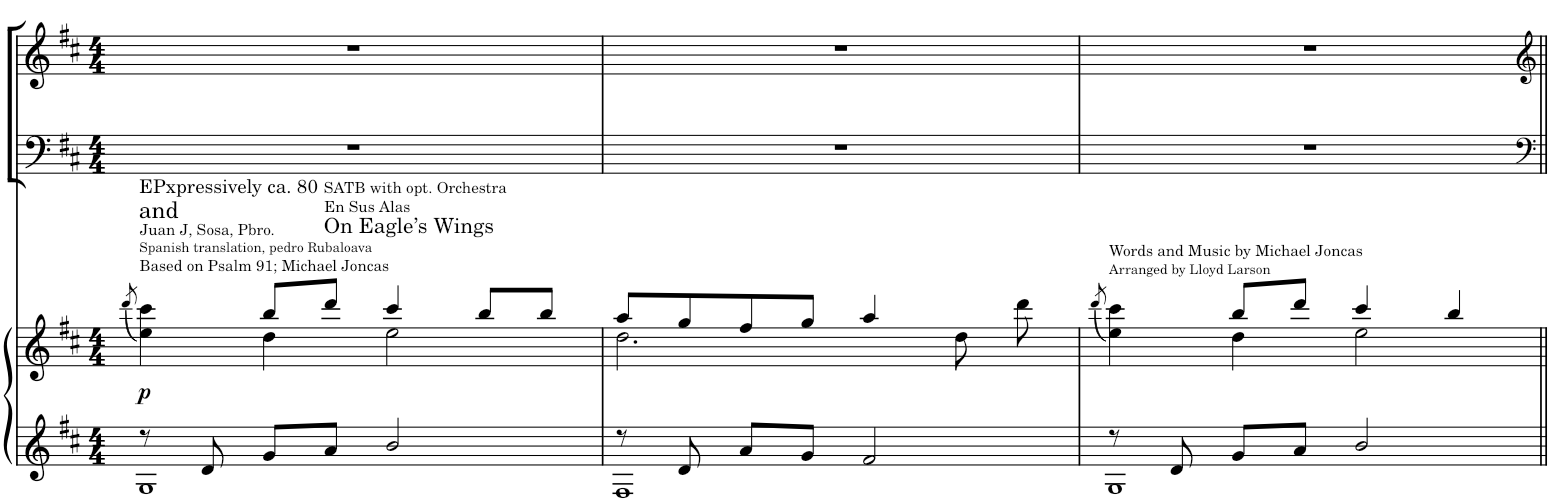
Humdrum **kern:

**kern	**kern	**dynam	**kern	**kern
*part3	*part3	*part3	*part2	*part1
*staff4	*staff3	*staff3/4	*staff2	*staff1
*I"Midi_1	*	*	*I"Midi_1	*I"Midi_1
*clefG2	*clefG2	*	*clefF4	*clefG2
*k[f#c#]	*k[f#c#]	*	*k[f#c#]	*k[f#c#]
*M4/4	*M4/4	*	*M4/4	*M4/4
=1	=1	=1	=1	=1
.	(8qddd/	.	.	.
*^	*^	*	*	*
!	!	!LO:TX:a:t=Based on Psalm 91; Michael Joncas	!	!	!	!
!	!	!LO:TX:a:t=Spanish translation, pedro Rubaloava	!	!	!	!
!	!	!LO:TX:a:t=Juan J, Sosa, Pbro.	!	!	!	!
!	!	!LO:TX:a:t=and	!	!	!	!
!	!	!LO:TX:a:t=EPxpressively ca. 80	!	!	!	!
!	!	!	!	!LO:DY:b	!	!
8r	1G	4ee\ 4ccc#\)	4ryy	p	1r	1r
8d/	.	.	.	.	.	.
8g/L	.	8bb/L	4dd\	.	.	.
!	!	!LO:TX:a:t=On Eagle’s Wings	!	!	!	!
!	!	!LO:TX:a:t=En Sus Alas	!	!	!	!
!	!	!LO:TX:a:t=SATB with opt. Orchestra	!	!	!	!
8a/J	.	8ddd/J	.	.	.	.
2b/	.	4ccc#/	2ee\	.	.	.
.	.	8bb/L	.	.	.	.
.	.	8bb/J	.	.	.	.
=2	=2	=2	=2	=2	=2	=2
8r	1F#	8aa/L	2.dd\	.	1r	1r
8d/	.	8gg/	.	.	.	.
8a/L	.	8ff#/	.	.	.	.
8g/J	.	8gg/J	.	.	.	.
2f#/	.	4aa/	.	.	.	.
.	.	8dd\	4ryy	.	.	.
.	.	8ddd\	.	.	.	.
=3	=3	=3	=3	=3	=3	=3
.	.	(8qddd/	.	.	.	.
!	!	!LO:TX:a:t=Arranged by Lloyd Larson	!	!	!	!
!	!	!LO:TX:a:t=Words and Music by Michael Joncas	!	!	!	!
8r	1G	4ee\ 4ccc#\)	4ryy	.	1r	1r
8d/	.	.	.	.	.	.
8g/L	.	8bb/L	4dd\	.	.	.
8a/J	.	8ddd/J	.	.	.	.
2b/	.	4ccc#/	2ee\	.	.	.
.	.	4bb/	.	.	.	.
*v	*v	*	*	*	*	*
*	*v	*v	*	*	*
=||	=||	=||	=||	=||
*-	*-	*-	*-	*-
